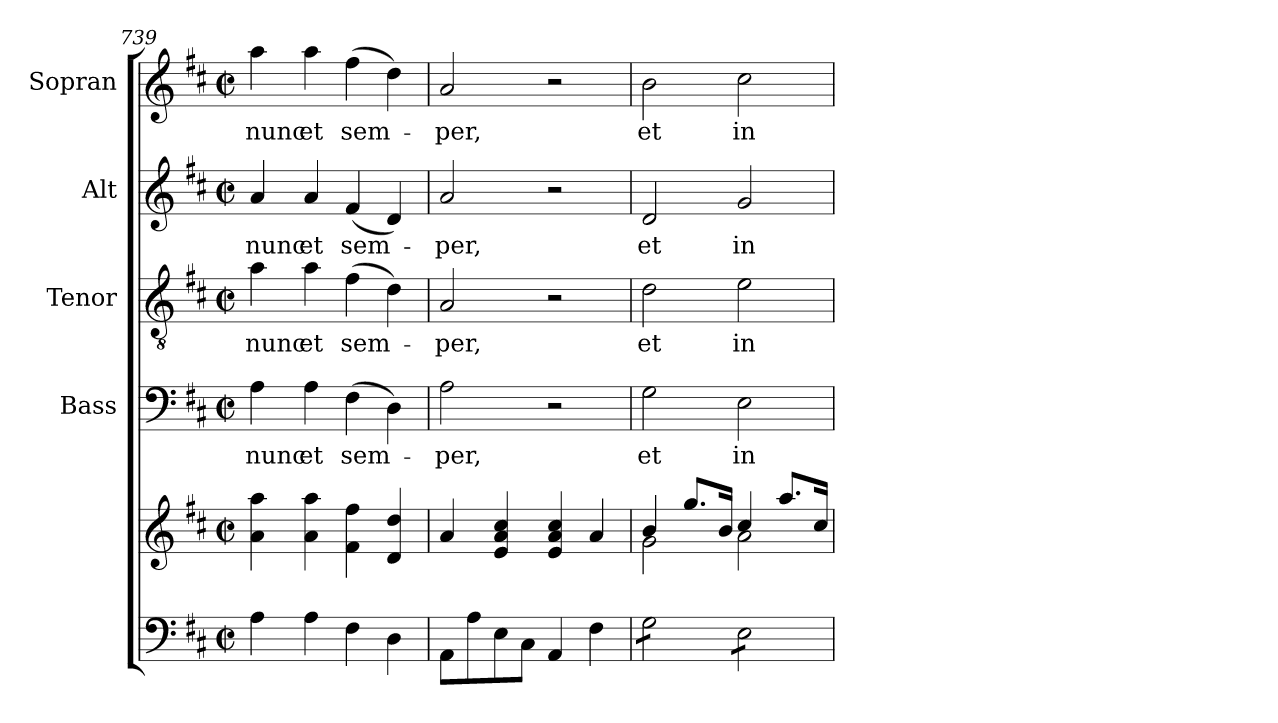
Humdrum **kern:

**kern	**kern	**kern	**text	**kern	**text	**kern	**text	**kern	**text
*part5	*part5	*part4	*part4	*part3	*part3	*part2	*part2	*part1	*part1
*staff6	*staff5	*staff4	*staff4	*staff3	*staff3	*staff2	*staff2	*staff1	*staff1
*	*	*I"Bass	*	*I"Tenor	*	*I"Alt	*	*I"Sopran	*
*	*	*I'B.	*	*I'T.	*	*I'A.	*	*I'S.	*
*clefF4	*clefG2	*clefF4	*	*clefGv2	*	*clefG2	*	*clefG2	*
*k[f#c#]	*k[f#c#]	*k[f#c#]	*	*k[f#c#]	*	*k[f#c#]	*	*k[f#c#]	*
*D:	*D:	*D:	*	*D:	*	*D:	*	*D:	*
*M2/2	*M2/2	*M2/2	*	*M2/2	*	*M2/2	*	*M2/2	*
*met(c|)	*met(c|)	*met(c|)	*	*met(c|)	*	*met(c|)	*	*met(c|)	*
=739	=739	=739	=739	=739	=739	=739	=739	=739	=739
!	!	!	!LO:LY:b	!	!LO:LY:b	!	!LO:LY:b	!	!LO:LY:b
4A\	4a\ 4aa\	4A\	nunc	4a\	nunc	4a/	nunc	4aa\	nunc
!	!	!	!LO:LY:b	!	!LO:LY:b	!	!LO:LY:b	!	!LO:LY:b
4A\	4a\ 4aa\	4A\	et	4a\	et	4a/	et	4aa\	et
!	!	!	!LO:LY:b	!	!LO:LY:b	!	!LO:LY:b	!	!LO:LY:b
4F#\	4f#\ 4ff#\	(>4F#\	sem-	(>4f#\	sem-	(<4f#/	sem-	(>4ff#\	sem-
4D\	4d/ 4dd/	4D\)	.	4d\)	.	4d/)	.	4dd\)	.
=740	=740	=740	=740	=740	=740	=740	=740	=740	=740
!	!	!	!LO:LY:b	!	!LO:LY:b	!	!LO:LY:b	!	!LO:LY:b
8AA\L	4a/	2A\	-per,	2A/	-per,	2a/	-per,	2a/	-per,
8A\	.	.	.	.	.	.	.	.	.
8E\	4e/ 4a/ 4cc#/	.	.	.	.	.	.	.	.
8C#\J	.	.	.	.	.	.	.	.	.
4AA/	4e/ 4a/ 4cc#/	2r	.	2r	.	2r	.	2r	.
4F#\	4a/	.	.	.	.	.	.	.	.
!!LO:LB:g=z
=741	=741	=741	=741	=741	=741	=741	=741	=741	=741
*	*^	*	*	*	*	*	*	*	*
!	!	!	!	!LO:LY:b	!	!LO:LY:b	!	!LO:LY:b	!	!LO:LY:b
*tremolo	*	*	*	*	*	*	*	*	*	*
8G\L	4b/	2g\	2G\	et	2d\	et	2d/	et	2b\	et
8G\	.	.	.	.	.	.	.	.	.	.
8G\	8.gg/L	.	.	.	.	.	.	.	.	.
8G\J	.	.	.	.	.	.	.	.	.	.
.	16b/Jk	.	.	.	.	.	.	.	.	.
!	!	!	!	!LO:LY:b	!	!LO:LY:b	!	!LO:LY:b	!	!LO:LY:b
8E\L	4cc#/	2a\	2E\	in	2e\	in	2g/	in	2cc#\	in
8E\	.	.	.	.	.	.	.	.	.	.
8E\	8.aa/L	.	.	.	.	.	.	.	.	.
8E\J	.	.	.	.	.	.	.	.	.	.
*Xtremolo	*	*	*	*	*	*	*	*	*	*
.	16cc#/Jk	.	.	.	.	.	.	.	.	.
*	*v	*v	*	*	*	*	*	*	*	*
=	=	=	=	=	=	=	=	=	=
*-	*-	*-	*-	*-	*-	*-	*-	*-	*-
